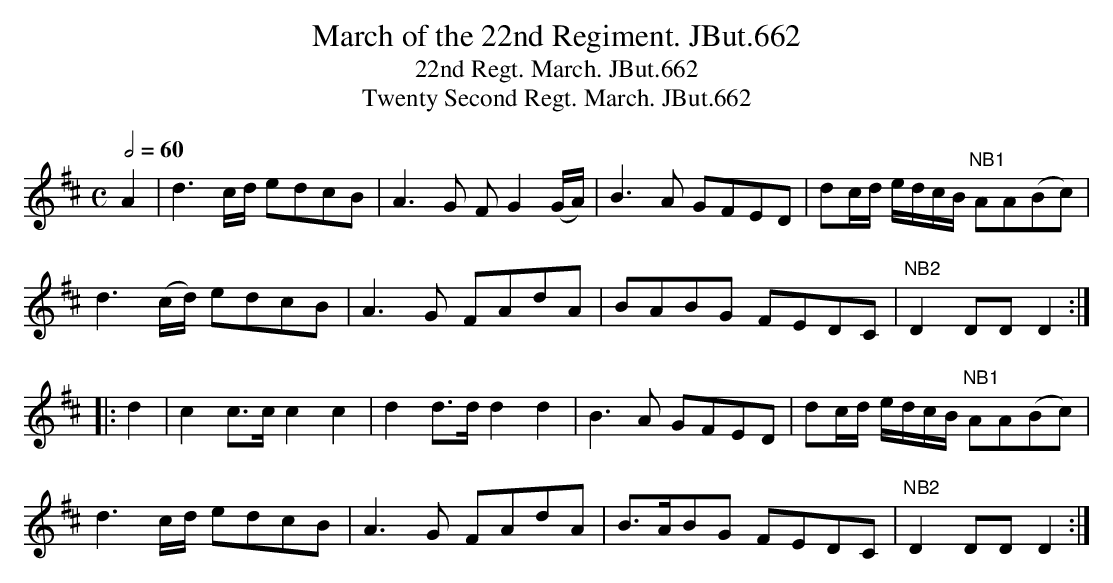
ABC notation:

X:1
T:March of the 22nd Regiment. JBut.662
T:22nd Regt. March. JBut.662
T:Twenty Second Regt. March. JBut.662
M:C
L:1/8
Q:1/2=60
K:D
A2|d3c/d/ edcB|A3G FG2 (G/A/)|B3A GFED|dc/d/ e/d/c/B/ "NB1"AA(Bc)|
d3(c/d/) edcB|A3G FAdA|BABG FEDC|"NB2"D2DD D2:|
|:d2|c2c>c c2c2|d2d>dd2d2|B3A GFED|dc/d/ e/d/c/B/ "NB1"AA(Bc)|
d3c/d/ edcB|A3G FAdA|B>ABG FEDC|"NB2"D2DD D2:|
